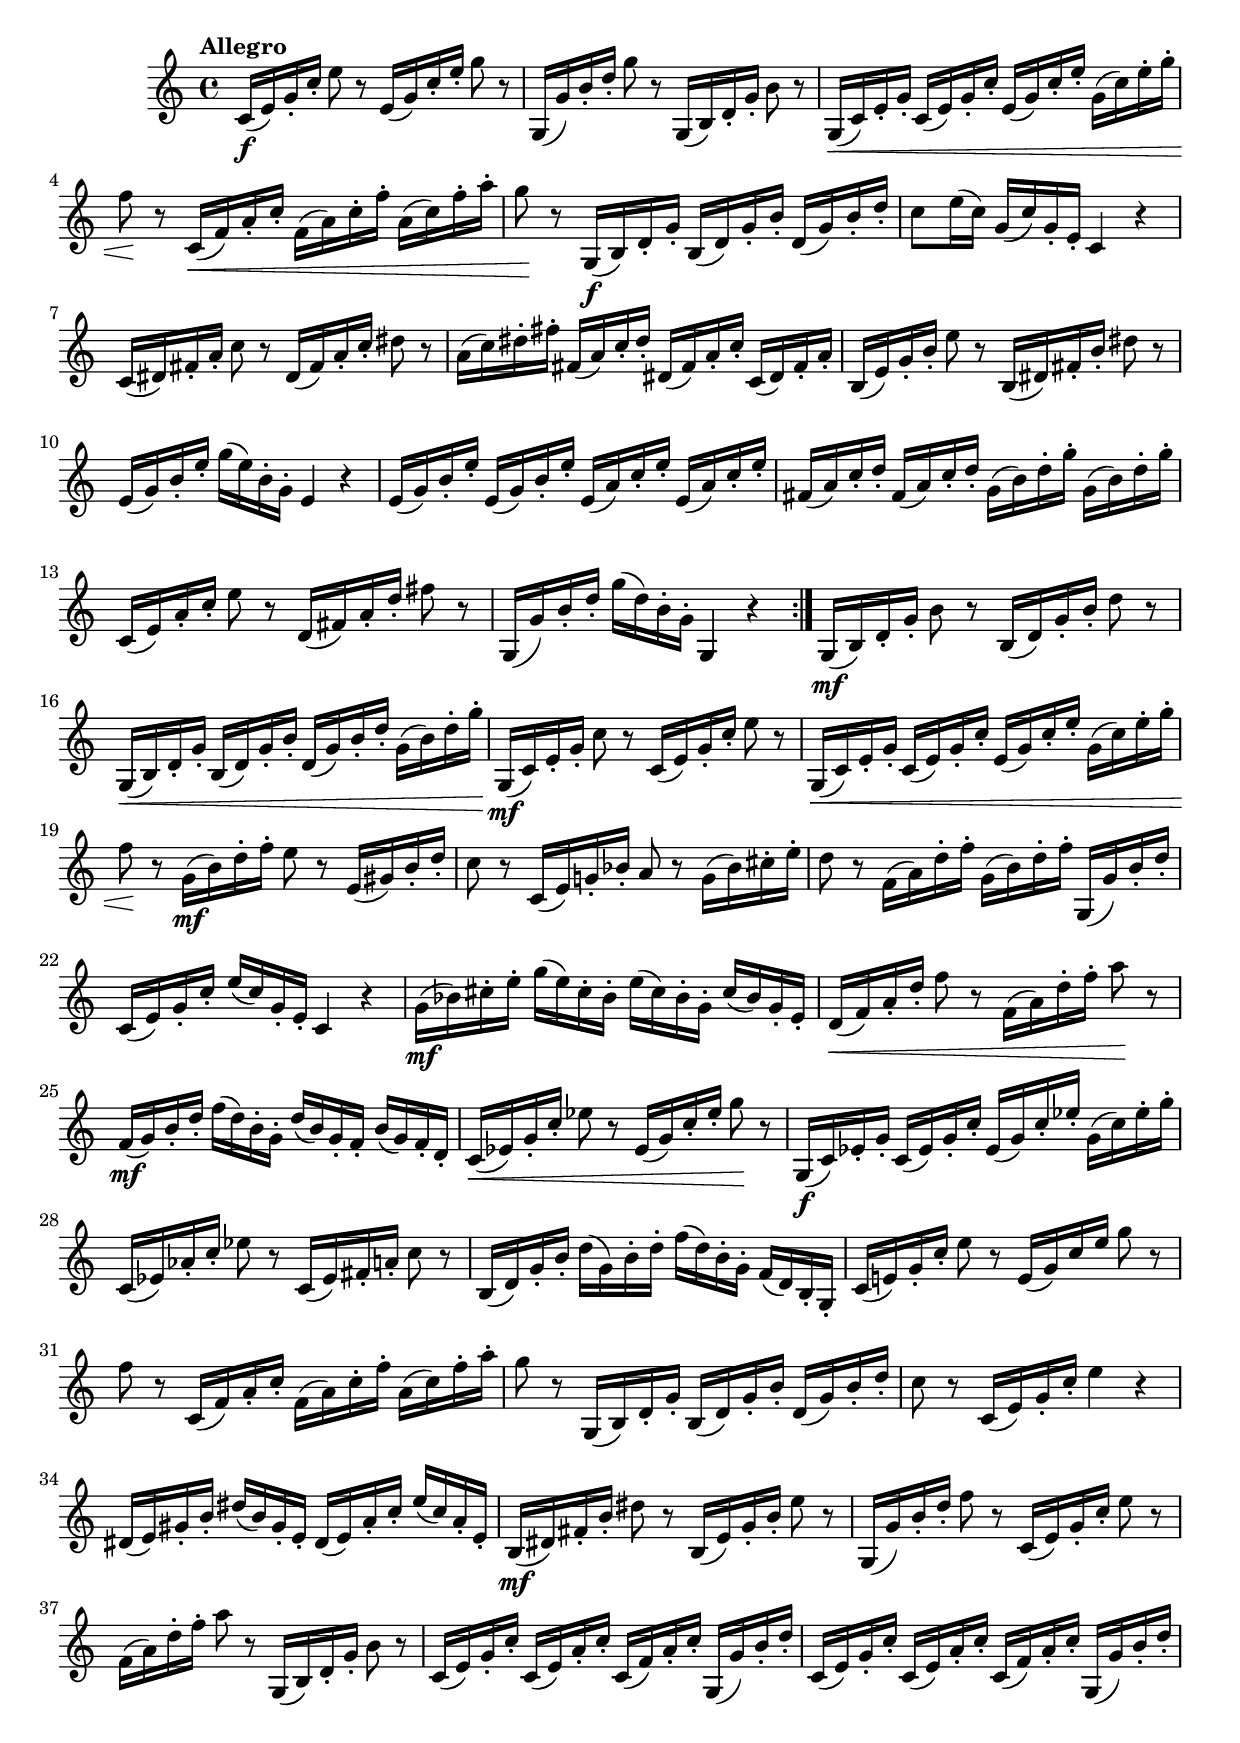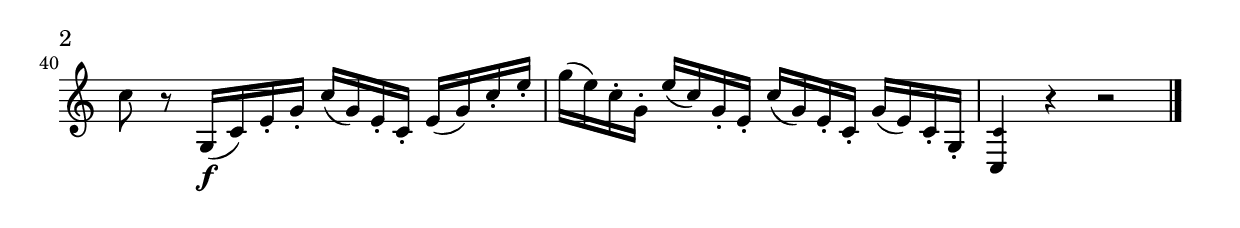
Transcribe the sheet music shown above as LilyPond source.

\version "2.22.0"

\include "../turn-markup.ily"

\relative {
  \language "english"

  \transposition f

  \tempo "Allegro"

  \key c \major
  \time 4/4

  \override Hairpin.after-line-breaking = ##t
  \override Hairpin.to-barline = ##f

  \repeat volta 2 {
    c'16( \f e) g-. c-. e8 r e,16( g) c-. e-. g8 r |
    g,,16( g') b-. d-. g8 r g,,16( b) d-. g-. b8 r |
    g,16( \< c) e-. g-. c,( e) g-. c-. e,( g) c-. e-. g,( c) e-. g-. |
    f8 \! r c,16( \< f) a-. c-. f,( a) c-. f-. a,( c) f-. a-. |
    g8 \! r g,,16( \f b) d-. g-. b,( d) g-. b-. d,( g) b-. d-. |
    c8 e16( c) g( c) g-. e-. c4 r |
    c16( d-sharp) f-sharp-. a-. c8 r d-sharp,16( f-sharp) a-. c-. d-sharp8 r |
    a16( c) d-sharp-. f-sharp-. f-sharp,( a) c-. d-sharp-. d-sharp,( f-sharp) a-. c-. c,( d-sharp) f-sharp-. a-. |
    b,16( e) g-. b-. e8 r b,16( d-sharp) f-sharp-. b-. d-sharp8 r |
    e,16( g) b-. e-. g( e) b-. g-. e4 r |
    \repeat unfold 2 { e16( g) b-. e-. } \repeat unfold 2 { e,( a) c-. e-. } |
    \repeat unfold 2 { f-sharp,16( a) c-. d-. } \repeat unfold 2 { g,( b) d-. g-. } |
    c,,16( e) a-. c-. e8 r d,16( f-sharp) a-. d-. f-sharp8 r |
    g,,16( g') b-. d-. g( d) b-. g-. g,4 r |
  }

  g16( \mf b) d-. g-. b8 r b,16( d) g-. b-. d8 r |
  g,,16( \< b) d-. g-. b,( d) g-. b-. d,( g) b-. d-. g,( b) d-. g-. \! |
  g,,16( \mf c) e-. g-. c8 r c,16( e) g-. c-. e8 r |
  g,,16( \< c) e-. g-. c,( e) g-. c-. e,( g) c-. e-. g,( c) e-. g-. |
  f8 \! r g,16( \mf b) d-. f-. e8 r e,16( g-sharp) b-. d-. |
  c8 r c,16( e) g!-. b-flat-. a8 r g16( b-flat) c-sharp-. e-. |
  d8 r f,16( a) d-. f-. g,( b) d-. f-. g,,( g') b-. d-. |
  c,16( e) g-. c-. e( c) g-. e-. c4 r |

  g'16( \mf b-flat) c-sharp-. e-. g( e) c-sharp-. b-flat-. e( c-sharp) b-flat-. g-. c-sharp( b-flat) g-. e-. |
  d16( \< f) a-. d-. f8 r f,16( a) d-. f-. a8 \! r |
  f,16( \mf g) b-. d-. f( d) b-. g-. d'( b) g-. f-. b( g) f-. d-. |
  c16( \< e-flat) g-. c-. e-flat8 r e-flat,16( g) c-. e-flat-. g8 \! r |
  g,,16( \f c) e-flat-. g-. c,( e-flat) g-. c-. e-flat,( g) c-. e-flat-. g,( c) e-flat-. g-. |
  c,,16( e-flat) a-flat-. c-. e-flat8 r c,16( e-flat) f-sharp-. a-. c8 r |
  b,16( d) g-. b-. d( g,) b-. d-. f( d) b-. g-. f( d) b-. g-. |

  c16( e!) g-. c-. e8 r e,16( g) c e g8 r |
  f8 r c,16( f) a-. c-. f,( a) c-. f-. a,( c) f-. a-. |
  g8 r g,,16( b) d-. g-. b,( d) g-. b-. d,( g) b-. d-. |
  c8 r c,16( e) g-. c-. e4 r |
  d-sharp,16( e) g-sharp-. b-. d-sharp( b) g-sharp-. e-. d-sharp( e) a-. c-. e( c) a-. e-. |
  b16( \mf d-sharp) f-sharp-. b-. d-sharp8 r b,16( e) g-. b-. e8 r |
  g,,16( g') b-. d-. f8 r c,16( e) g-. c-. e8 r |
  f,16( a) d-. f-. a8 r g,,16( b) d-. g-. b8 r |
  \repeat unfold 2 { c,16( e) g-. c-. c,( e) a-. c-. c,( f) a-. c-. g,( g') b-. d-. | }
  c8 r g,16( \f c) e-. g-. c( g) e-. c-. e( g) c-. e-. |
  g16( e) c-. g-. e'( c) g-. e-. c'( g) e-. c-. g'( e) c-. g-. |
  <\tweak font-size #-2 c c,>4 r r2 | \bar "|."

  \revert Hairpin.after-line-breaking
  \revert Hairpin.to-barline
}
